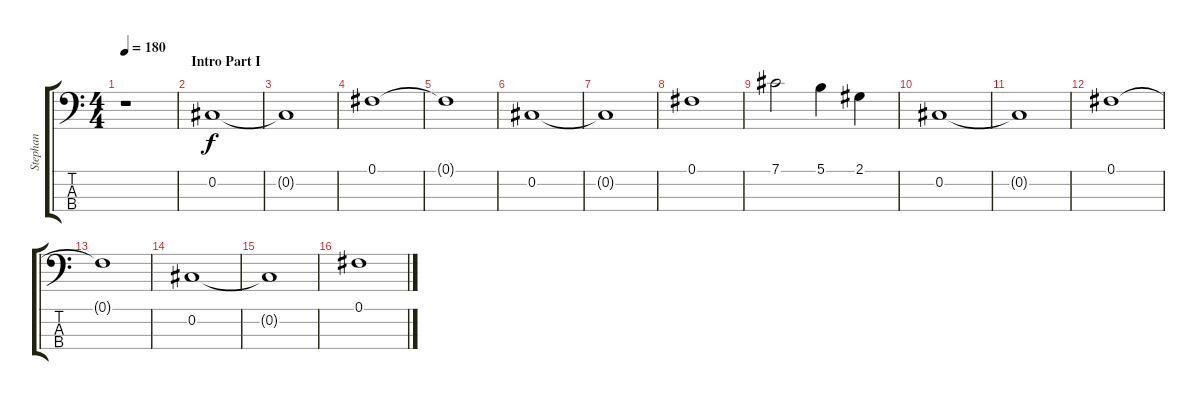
\track ("Stephan" "Stephan") {instrument electricbassfinger}
\staff {score tabs}
\tuning (Gb2 Db2 Ab1 Eb1) {hide}
\ts (4 4)
\tempo 180
\clef f4
\ks c
r.1{dy f instrument electricbassfinger} |
\section ("" "Intro Part I")
0.2.1{volume 10 instrument fretlessbass} |
0.2{t}.1 |
0.1.1 |
0.1{t}.1 |
0.2.1 |
0.2{t}.1 |
0.1.1 |
7.1.2 5.1.4 2.1.4 |
0.2.1 |
0.2{t}.1 |
0.1.1 |
0.1{t}.1 |
0.2.1 |
0.2{t}.1 |
0.1.1
